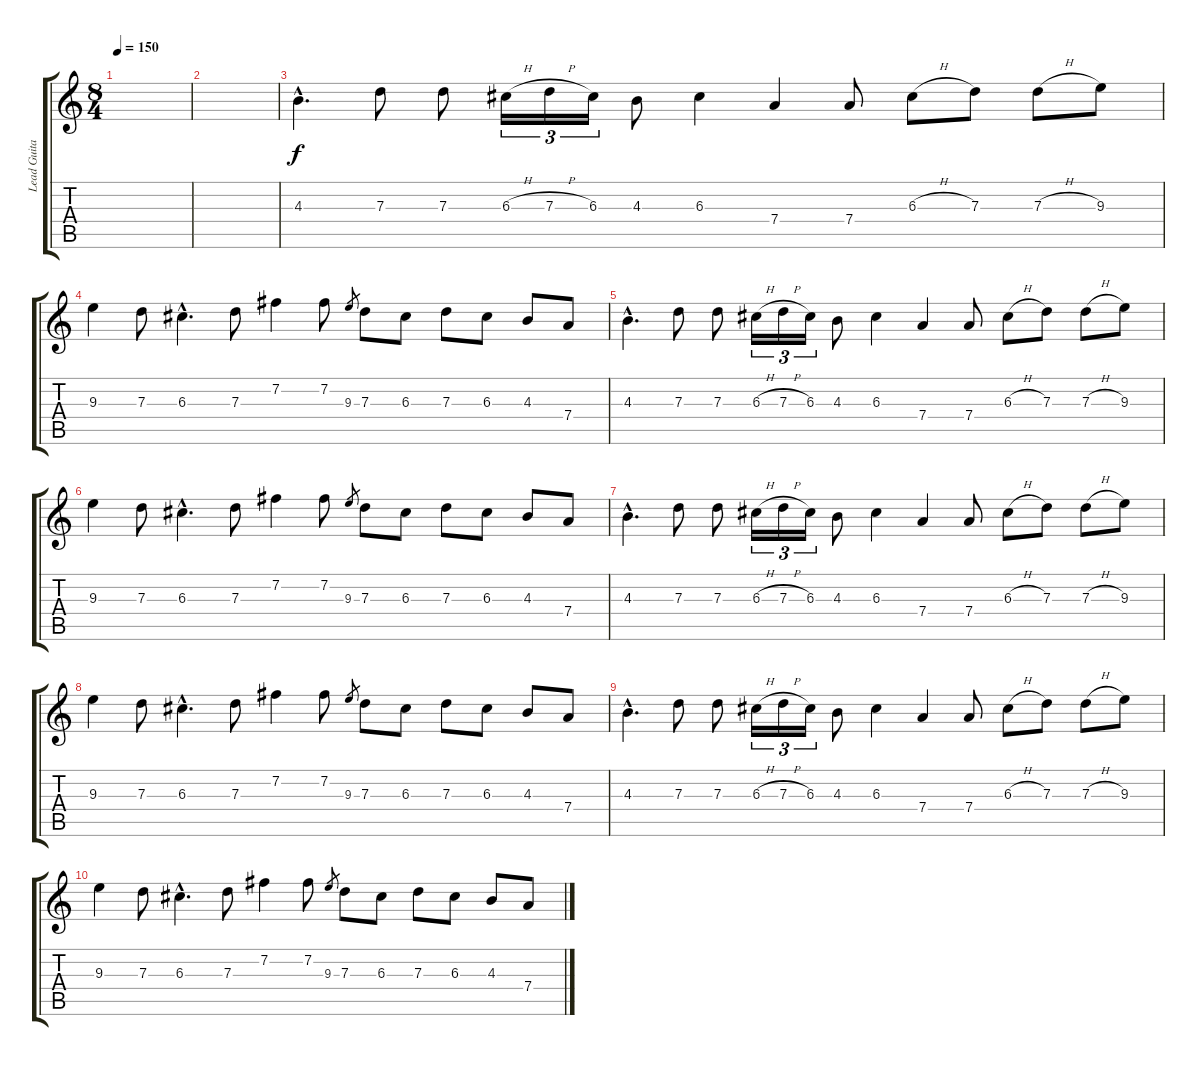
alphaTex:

\track ("Lead Guitar" "Lead Guita") {instrument distortionguitar}
\staff {score tabs}
\tuning (E4 B3 G3 D3 A2 E2) {hide}
\ts (8 4)
\tempo 150
\clef g2
\ks c
|
|
4.3{hac}.4{d} 7.3.8 7.3.8 6.3{h}.16{tu (3 2)} 7.3{h}.16{tu (3 2)} 6.3.16{tu (3 2)} 4.3.8 6.3.4 7.4.4 7.4.8 6.3{h}.8 7.3.8 7.3{h}.8 9.3.8 |
9.3.4 7.3.8 6.3{hac}.4{d} 7.3.8 7.2.4 7.2.8 9.3.8{gr} 7.3.8 6.3.8 7.3.8 6.3.8 4.3.8 7.4.8 |
4.3{hac}.4{d} 7.3.8 7.3.8 6.3{h}.16{tu (3 2)} 7.3{h}.16{tu (3 2)} 6.3.16{tu (3 2)} 4.3.8 6.3.4 7.4.4 7.4.8 6.3{h}.8 7.3.8 7.3{h}.8 9.3.8 |
9.3.4 7.3.8 6.3{hac}.4{d} 7.3.8 7.2.4 7.2.8 9.3.8{gr} 7.3.8 6.3.8 7.3.8 6.3.8 4.3.8 7.4.8 |
4.3{hac}.4{d} 7.3.8 7.3.8 6.3{h}.16{tu (3 2)} 7.3{h}.16{tu (3 2)} 6.3.16{tu (3 2)} 4.3.8 6.3.4 7.4.4 7.4.8 6.3{h}.8 7.3.8 7.3{h}.8 9.3.8 |
9.3.4 7.3.8 6.3{hac}.4{d} 7.3.8 7.2.4 7.2.8 9.3.8{gr} 7.3.8 6.3.8 7.3.8 6.3.8 4.3.8 7.4.8 |
4.3{hac}.4{d} 7.3.8 7.3.8 6.3{h}.16{tu (3 2)} 7.3{h}.16{tu (3 2)} 6.3.16{tu (3 2)} 4.3.8 6.3.4 7.4.4 7.4.8 6.3{h}.8 7.3.8 7.3{h}.8 9.3.8 |
9.3.4 7.3.8 6.3{hac}.4{d} 7.3.8 7.2.4 7.2.8 9.3.8{gr} 7.3.8 6.3.8 7.3.8 6.3.8 4.3.8 7.4.8
